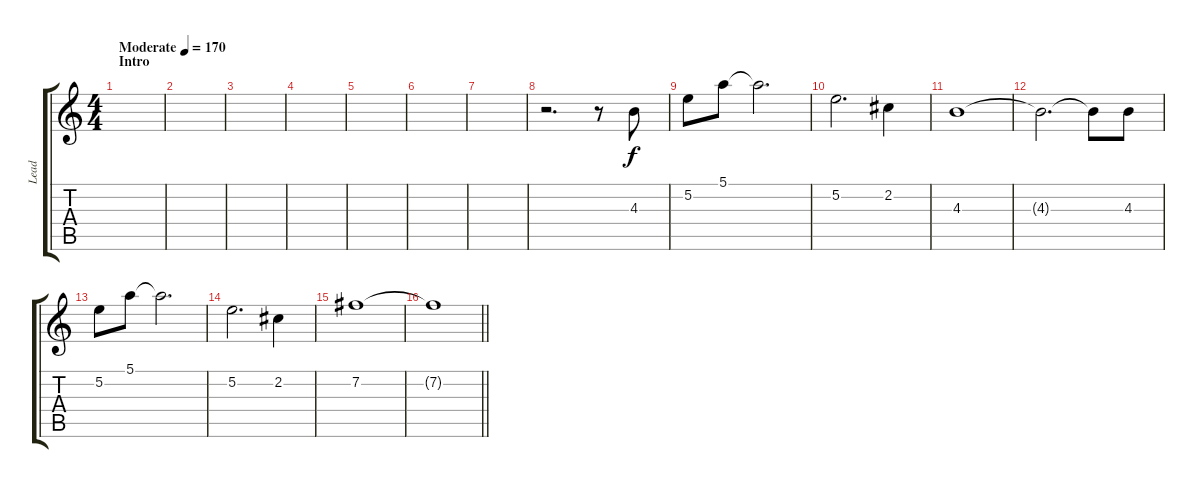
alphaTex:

\track ("Lead" "Lead") {instrument distortionguitar}
\staff {score tabs}
\tuning (E4 B3 G3 D3 A2 D2) {hide}
\ts (4 4)
\section ("" "Intro")
\tempo (170 "Moderate")
\clef g2
\ks c
|
|
|
|
|
|
|
r.2{d} r.8 4.3.8 |
5.2.8 5.1.8 5.1{t}.2{d} |
5.2.2{d} 2.2.4 |
4.3.1 |
4.3{t}.2{d} 4.3{t}.8 4.3.8 |
5.2.8 5.1.8 5.1{t}.2{d} |
5.2.2{d} 2.2.4 |
7.2.1 |
\barLineRight lightlight
7.2{t}.1
